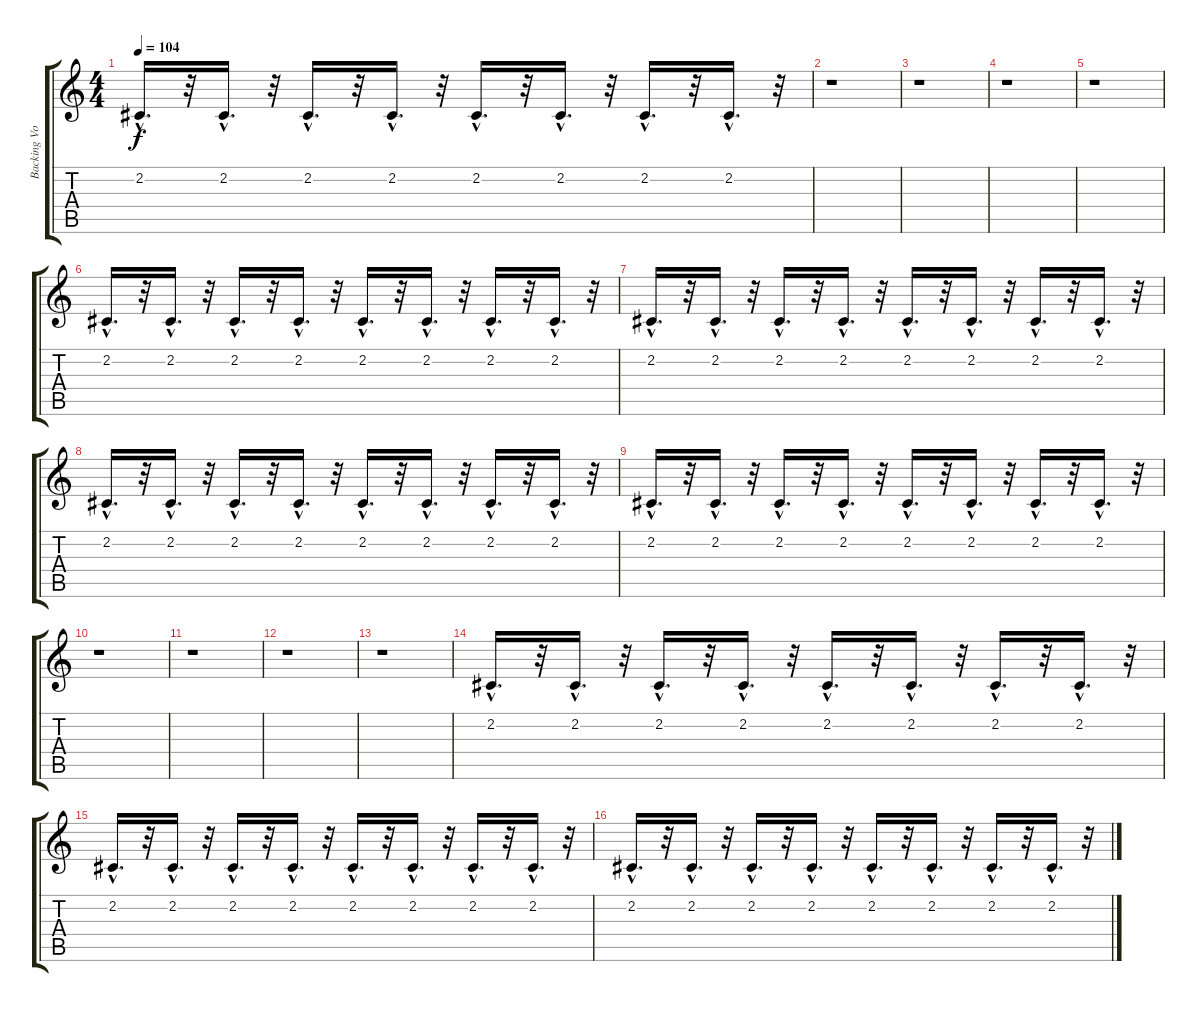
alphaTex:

\track ("Backing Vocals - Les Claypool and Adam G" "Backing Vo") {instrument frenchhorn}
\staff {score tabs}
\tuning (E4 B3 G3 D3 A2 E2) {hide}
\ts (4 4)
\tempo 104
\clef g2
\ks c
2.2{hac}.16{d dy f} r.32 2.2{hac}.16{d} r.32 2.2{hac}.16{d} r.32 2.2{hac}.16{d} r.32 2.2{hac}.16{d} r.32 2.2{hac}.16{d} r.32 2.2{hac}.16{d} r.32 2.2{hac}.16{d} r.32 |
r.1 |
r.1 |
r.1 |
r.1 |
2.2{hac}.16{d} r.32 2.2{hac}.16{d} r.32 2.2{hac}.16{d} r.32 2.2{hac}.16{d} r.32 2.2{hac}.16{d} r.32 2.2{hac}.16{d} r.32 2.2{hac}.16{d} r.32 2.2{hac}.16{d} r.32 |
2.2{hac}.16{d} r.32 2.2{hac}.16{d} r.32 2.2{hac}.16{d} r.32 2.2{hac}.16{d} r.32 2.2{hac}.16{d} r.32 2.2{hac}.16{d} r.32 2.2{hac}.16{d} r.32 2.2{hac}.16{d} r.32 |
2.2{hac}.16{d} r.32 2.2{hac}.16{d} r.32 2.2{hac}.16{d} r.32 2.2{hac}.16{d} r.32 2.2{hac}.16{d} r.32 2.2{hac}.16{d} r.32 2.2{hac}.16{d} r.32 2.2{hac}.16{d} r.32 |
2.2{hac}.16{d} r.32 2.2{hac}.16{d} r.32 2.2{hac}.16{d} r.32 2.2{hac}.16{d} r.32 2.2{hac}.16{d} r.32 2.2{hac}.16{d} r.32 2.2{hac}.16{d} r.32 2.2{hac}.16{d} r.32 |
r.1 |
r.1 |
r.1 |
r.1 |
2.2{hac}.16{d} r.32 2.2{hac}.16{d} r.32 2.2{hac}.16{d} r.32 2.2{hac}.16{d} r.32 2.2{hac}.16{d} r.32 2.2{hac}.16{d} r.32 2.2{hac}.16{d} r.32 2.2{hac}.16{d} r.32 |
2.2{hac}.16{d} r.32 2.2{hac}.16{d} r.32 2.2{hac}.16{d} r.32 2.2{hac}.16{d} r.32 2.2{hac}.16{d} r.32 2.2{hac}.16{d} r.32 2.2{hac}.16{d} r.32 2.2{hac}.16{d} r.32 |
2.2{hac}.16{d} r.32 2.2{hac}.16{d} r.32 2.2{hac}.16{d} r.32 2.2{hac}.16{d} r.32 2.2{hac}.16{d} r.32 2.2{hac}.16{d} r.32 2.2{hac}.16{d} r.32 2.2{hac}.16{d} r.32
